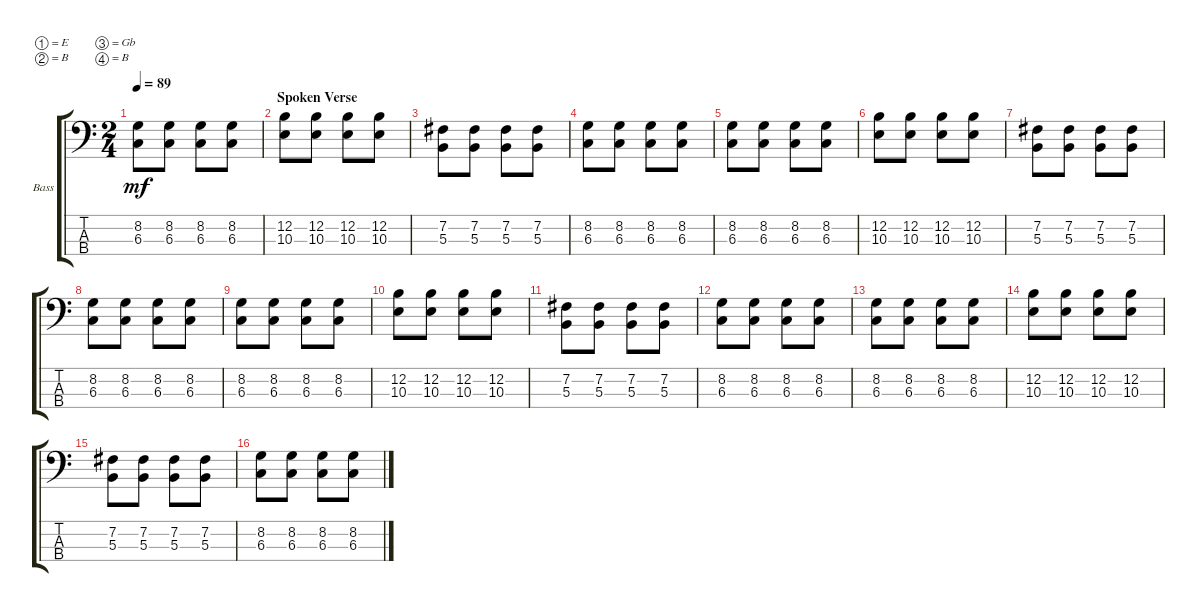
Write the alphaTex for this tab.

\bracketExtendMode groupsimilarinstruments
\firstSystemTrackNameOrientation horizontal
\otherSystemsTrackNameOrientation horizontal
\track ("Shuu" "Bass") {instrument electricbassfinger}
\staff {score tabs}
\tuning (E2 B1 Gb1 B0)
\ts (2 4)
\tempo 89
\clef f4
\ks c
(8.2 6.3).8{dy mf} (8.2 6.3).8 (8.2 6.3).8 (8.2 6.3).8 |
\section ("" "Spoken Verse")
(10.3 12.2).8 (10.3 12.2).8 (10.3 12.2).8 (10.3 12.2).8 |
(7.2 5.3).8 (7.2 5.3).8 (7.2 5.3).8 (7.2 5.3).8 |
(6.3 8.2).8 (8.2 6.3).8 (8.2 6.3).8 (8.2 6.3).8 |
(8.2 6.3).8 (8.2 6.3).8 (8.2 6.3).8 (8.2 6.3).8 |
(10.3 12.2).8 (10.3 12.2).8 (10.3 12.2).8 (10.3 12.2).8 |
(7.2 5.3).8 (7.2 5.3).8 (7.2 5.3).8 (7.2 5.3).8 |
(6.3 8.2).8 (8.2 6.3).8 (8.2 6.3).8 (8.2 6.3).8 |
(8.2 6.3).8 (8.2 6.3).8 (8.2 6.3).8 (8.2 6.3).8 |
(10.3 12.2).8 (10.3 12.2).8 (10.3 12.2).8 (10.3 12.2).8 |
(7.2 5.3).8 (7.2 5.3).8 (7.2 5.3).8 (7.2 5.3).8 |
(6.3 8.2).8 (8.2 6.3).8 (8.2 6.3).8 (8.2 6.3).8 |
(8.2 6.3).8 (8.2 6.3).8 (8.2 6.3).8 (8.2 6.3).8 |
(10.3 12.2).8 (10.3 12.2).8 (10.3 12.2).8 (10.3 12.2).8 |
(7.2 5.3).8 (7.2 5.3).8 (7.2 5.3).8 (7.2 5.3).8 |
(6.3 8.2).8 (8.2 6.3).8 (8.2 6.3).8 (8.2 6.3).8
